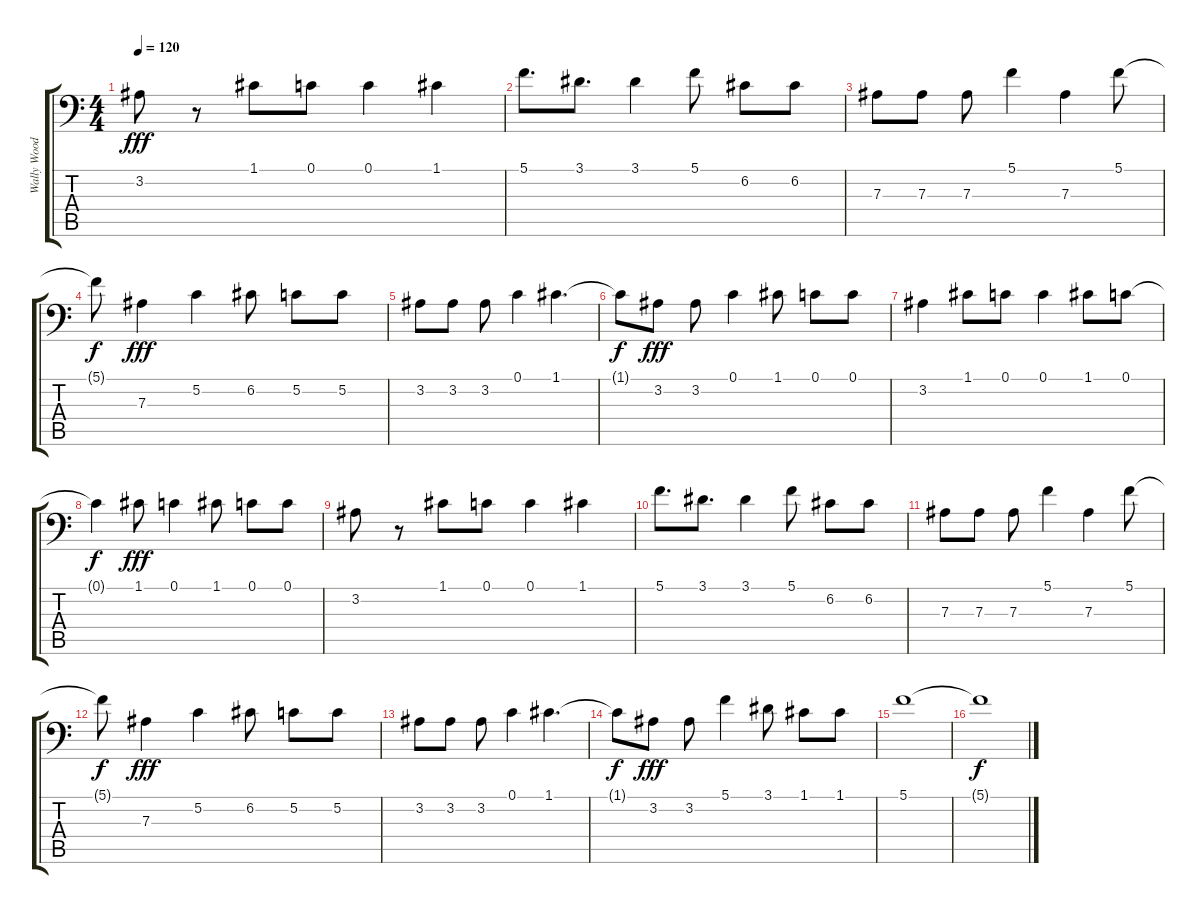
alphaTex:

\track ("Wally Wood - Vocals" "Wally Wood") {instrument oboe}
\staff {score tabs}
\tuning (C4 G3 Eb3 Bb2 F2 Bb1) {hide}
\ts (4 4)
\tempo 120
\clef f4
\ks c
3.2.8{dy fff} r.8 1.1.8 0.1.8 0.1.4 1.1.4 |
5.1.8{d} 3.1.8{d} 3.1.4 5.1.8 6.2.8 6.2.8 |
7.3.8 7.3.8 7.3.8 5.1.4 7.3.4 5.1.8 |
5.1{t}.8{dy f} 7.3.4{dy fff} 5.2.4 6.2.8 5.2.8 5.2.8 |
3.2.8 3.2.8 3.2.8 0.1.4 1.1.4{d} |
1.1{t}.8{dy f} 3.2.8{dy fff} 3.2.8 0.1.4 1.1.8 0.1.8 0.1.8 |
3.2.4 1.1.8 0.1.8 0.1.4 1.1.8 0.1.8 |
0.1{t}.4{dy f} 1.1.8{dy fff} 0.1.4 1.1.8 0.1.8 0.1.8 |
3.2.8 r.8 1.1.8 0.1.8 0.1.4 1.1.4 |
5.1.8{d} 3.1.8{d} 3.1.4 5.1.8 6.2.8 6.2.8 |
7.3.8 7.3.8 7.3.8 5.1.4 7.3.4 5.1.8 |
5.1{t}.8{dy f} 7.3.4{dy fff} 5.2.4 6.2.8 5.2.8 5.2.8 |
3.2.8 3.2.8 3.2.8 0.1.4 1.1.4{d} |
1.1{t}.8{dy f} 3.2.8{dy fff} 3.2.8 5.1.4 3.1.8 1.1.8 1.1.8 |
5.1.1 |
5.1{t}.1{dy f}
